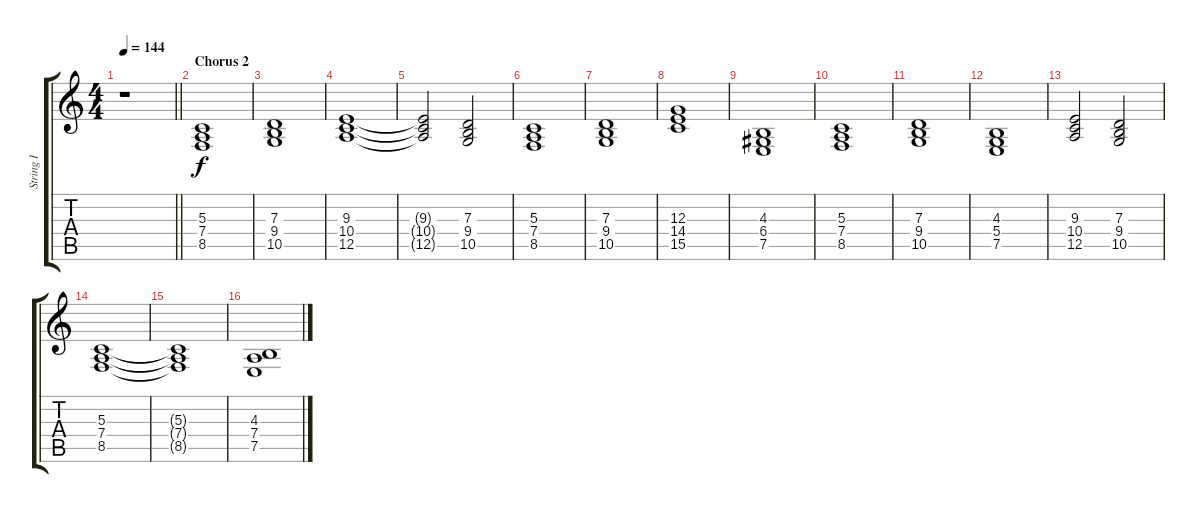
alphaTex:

\track ("String I" "String I") {instrument stringensemble1}
\staff {score tabs}
\tuning (E4 B3 G3 D3 A2 E2) {hide}
\ts (4 4)
\tempo 144
\clef g2
\barLineRight lightlight
\ks c
r.1{dy f} |
\section ("" "Chorus 2")
(5.3 7.4 8.5).1 |
(7.3 9.4 10.5).1 |
(9.3 10.4 12.5).1 |
(9.3{t} 10.4{t} 12.5{t}).2 (7.3 9.4 10.5).2 |
(5.3 7.4 8.5).1 |
(7.3 9.4 10.5).1 |
(12.3 14.4 15.5).1 |
(4.3 6.4 7.5).1 |
(5.3 7.4 8.5).1 |
(7.3 9.4 10.5).1 |
(4.3 5.4 7.5).1 |
(9.3 10.4 12.5).2 (7.3 9.4 10.5).2 |
(5.3 7.4 8.5).1 |
(5.3{t} 7.4{t} 8.5{t}).1 |
(4.3 7.4 7.5).1
